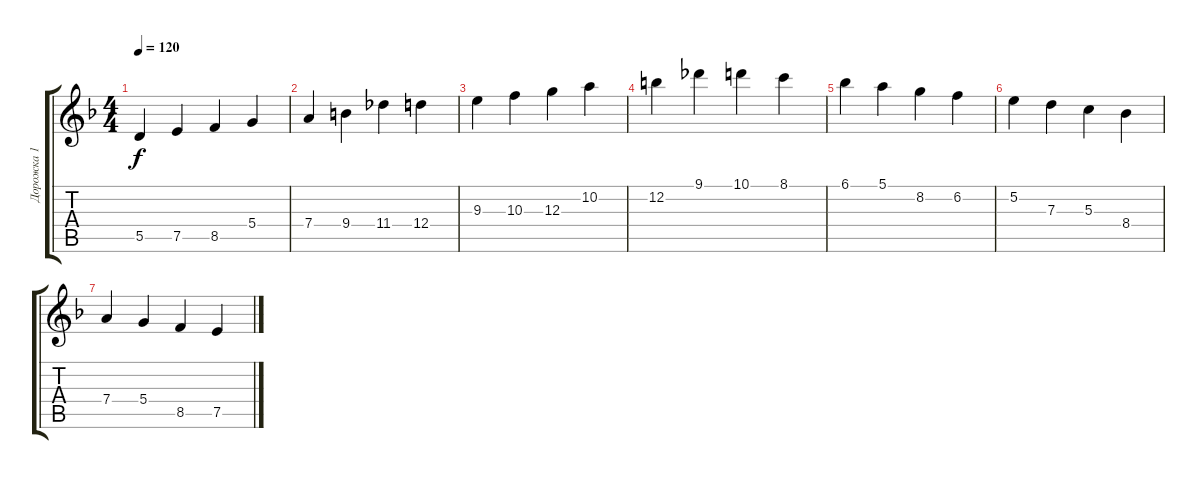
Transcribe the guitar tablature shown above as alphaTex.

\track ("Дорожка 1" "Дорожка 1") {instrument acousticguitarnylon}
\staff {score tabs}
\tuning (E4 B3 G3 D3 A2 E2) {hide}
\ts (4 4)
\tempo 120
\clef g2
\ks dminor
5.5.4{dy f instrument acousticguitarnylon} 7.5.4 8.5.4 5.4.4 |
7.4.4 9.4.4 11.4.4 12.4.4 |
9.3.4 10.3.4 12.3.4 10.2.4 |
12.2.4 9.1.4 10.1.4 8.1.4 |
6.1.4 5.1.4 8.2.4 6.2.4 |
5.2.4 7.3.4 5.3.4 8.4.4 |
7.4.4 5.4.4 8.5.4 7.5.4
